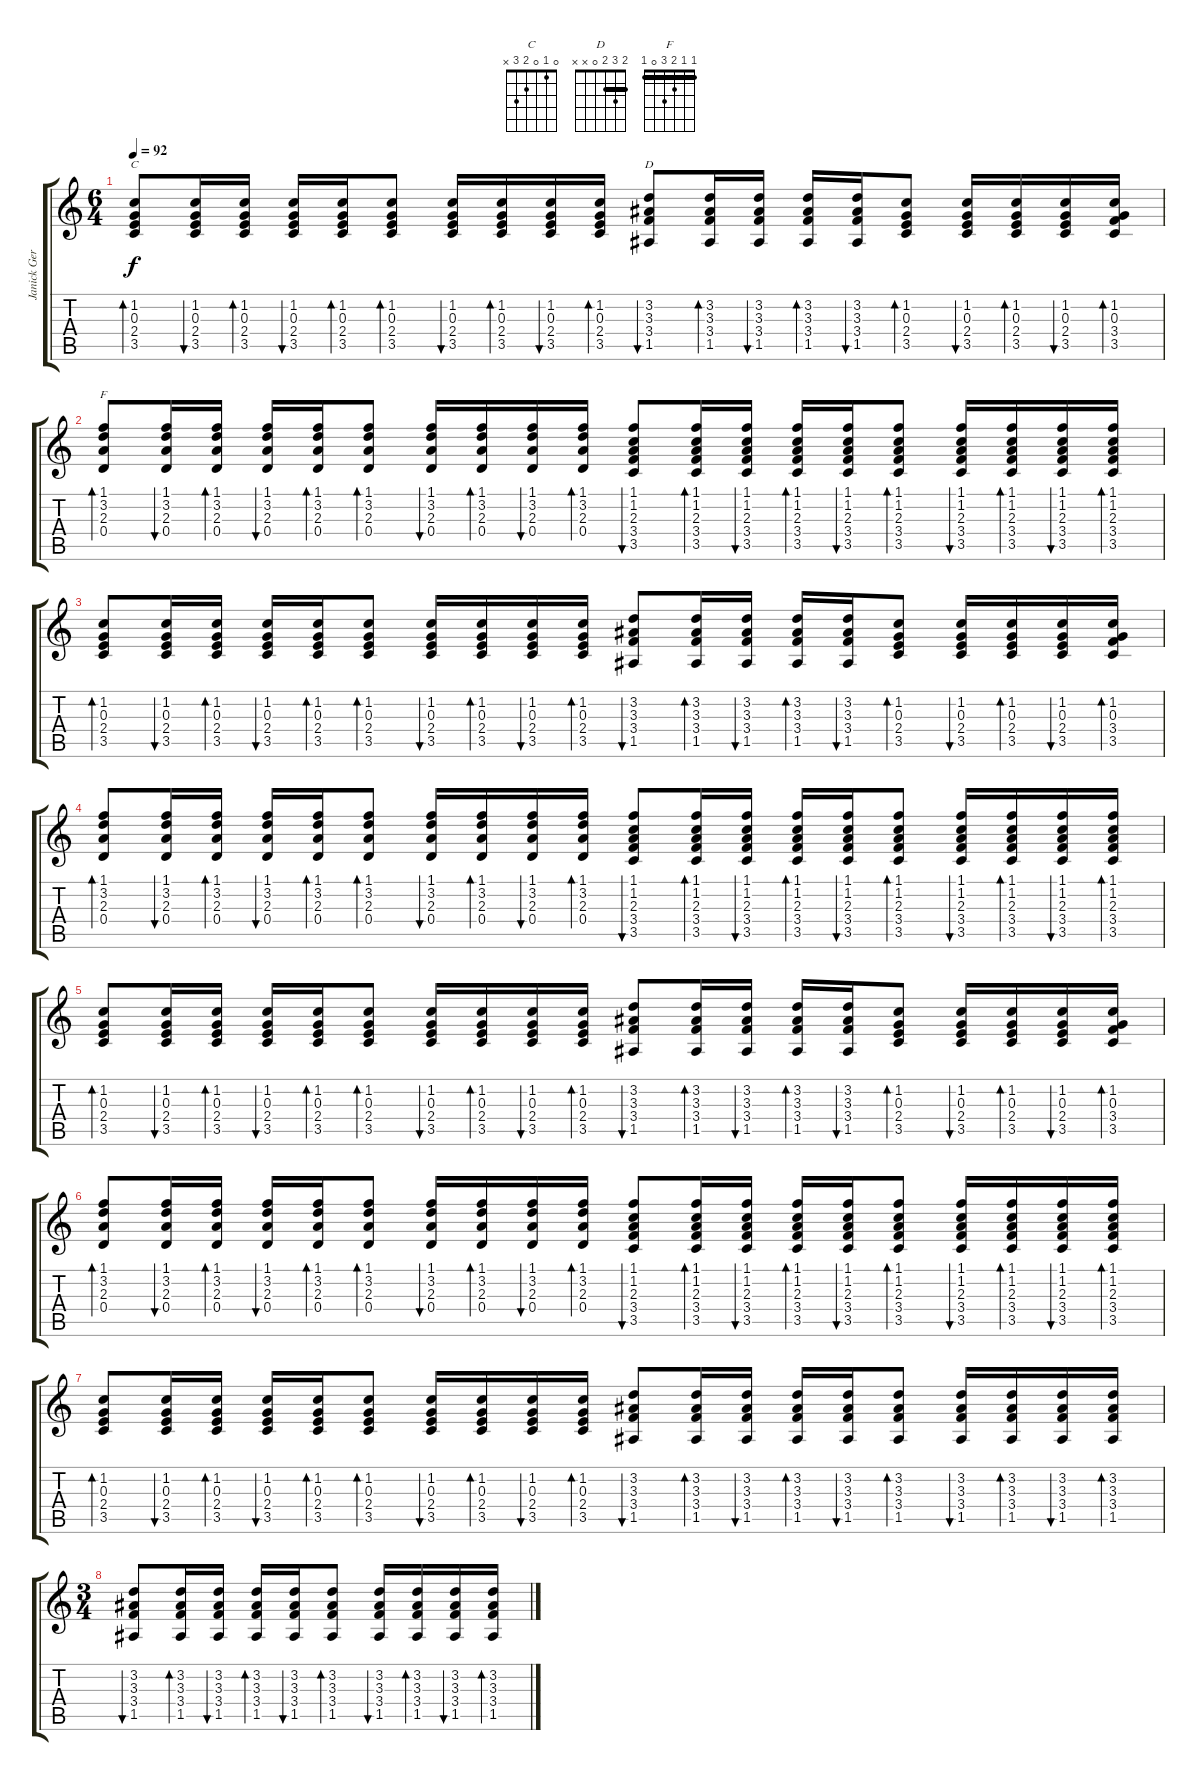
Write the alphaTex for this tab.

\track ("Janick Gers" "Janick Ger") {instrument acousticguitarsteel}
\staff {score tabs}
\tuning (E4 B3 G3 D3 A2 E2) {hide}
\chord ("C" 0 1 0 2 3 x)
\chord ("D" 2 3 2 0 x x) {barre 2}
\chord ("F" 1 1 2 3 0 1) {barre 1}
\ts (6 4)
\tempo 92
\clef g2
\ks c
(1.2 0.3 2.4 3.5).8{bd 60 ch "C" dy f} (1.2 0.3 2.4 3.5).16{bu 60} (1.2 0.3 2.4 3.5).16{bd 60} (1.2 0.3 2.4 3.5).16{bu 60} (1.2 0.3 2.4 3.5).16{bd 60} (1.2 0.3 2.4 3.5).8{bd 60} (1.2 0.3 2.4 3.5).16{bu 60} (1.2 0.3 2.4 3.5).16{bd 60} (1.2 0.3 2.4 3.5).16{bu 60} (1.2 0.3 2.4 3.5).16{bd 60} (3.2 3.3 3.4 1.5).8{bu 60 ch "D"} (3.2 3.3 3.4 1.5).16{bd 60} (3.2 3.3 3.4 1.5).16{bu 60} (3.2 3.3 3.4 1.5).16{bd 60} (3.2 3.3 3.4 1.5).16{bu 60} (1.2 0.3 2.4 3.5).8{bd 60} (1.2 0.3 2.4 3.5).16{bu 60} (1.2 0.3 2.4 3.5).16{bd 60} (1.2 0.3 2.4 3.5).16{bu 60} (1.2 0.3 3.4 3.5).16{bd 60} |
(1.1 3.2 2.3 0.4).8{bd 60 ch "F"} (1.1 3.2 2.3 0.4).16{bu 60} (1.1 3.2 2.3 0.4).16{bd 60} (1.1 3.2 2.3 0.4).16{bu 60} (1.1 3.2 2.3 0.4).16{bd 60} (1.1 3.2 2.3 0.4).8{bd 60} (1.1 3.2 2.3 0.4).16{bu 60} (1.1 3.2 2.3 0.4).16{bd 60} (1.1 3.2 2.3 0.4).16{bu 60} (1.1 3.2 2.3 0.4).16{bd 60} (1.1 1.2 2.3 3.4 3.5).8{bu 60} (1.1 1.2 2.3 3.4 3.5).16{bd 60} (1.1 1.2 2.3 3.4 3.5).16{bu 60} (1.1 1.2 2.3 3.4 3.5).16{bd 60} (1.1 1.2 2.3 3.4 3.5).16{bu 60} (1.1 1.2 2.3 3.4 3.5).8{bd 60} (1.1 1.2 2.3 3.4 3.5).16{bu 60} (1.1 1.2 2.3 3.4 3.5).16{bd 60} (1.1 1.2 2.3 3.4 3.5).16{bu 60} (1.1 1.2 2.3 3.4 3.5).16{bd 60} |
(1.2 0.3 2.4 3.5).8{bd 60} (1.2 0.3 2.4 3.5).16{bu 60} (1.2 0.3 2.4 3.5).16{bd 60} (1.2 0.3 2.4 3.5).16{bu 60} (1.2 0.3 2.4 3.5).16{bd 60} (1.2 0.3 2.4 3.5).8{bd 60} (1.2 0.3 2.4 3.5).16{bu 60} (1.2 0.3 2.4 3.5).16{bd 60} (1.2 0.3 2.4 3.5).16{bu 60} (1.2 0.3 2.4 3.5).16{bd 60} (3.2 3.3 3.4 1.5).8{bu 60} (3.2 3.3 3.4 1.5).16{bd 60} (3.2 3.3 3.4 1.5).16{bu 60} (3.2 3.3 3.4 1.5).16{bd 60} (3.2 3.3 3.4 1.5).16{bu 60} (1.2 0.3 2.4 3.5).8{bd 60} (1.2 0.3 2.4 3.5).16{bu 60} (1.2 0.3 2.4 3.5).16{bd 60} (1.2 0.3 2.4 3.5).16{bu 60} (1.2 0.3 3.4 3.5).16{bd 60} |
(1.1 3.2 2.3 0.4).8{bd 60} (1.1 3.2 2.3 0.4).16{bu 60} (1.1 3.2 2.3 0.4).16{bd 60} (1.1 3.2 2.3 0.4).16{bu 60} (1.1 3.2 2.3 0.4).16{bd 60} (1.1 3.2 2.3 0.4).8{bd 60} (1.1 3.2 2.3 0.4).16{bu 60} (1.1 3.2 2.3 0.4).16{bd 60} (1.1 3.2 2.3 0.4).16{bu 60} (1.1 3.2 2.3 0.4).16{bd 60} (1.1 1.2 2.3 3.4 3.5).8{bu 60} (1.1 1.2 2.3 3.4 3.5).16{bd 60} (1.1 1.2 2.3 3.4 3.5).16{bu 60} (1.1 1.2 2.3 3.4 3.5).16{bd 60} (1.1 1.2 2.3 3.4 3.5).16{bu 60} (1.1 1.2 2.3 3.4 3.5).8{bd 60} (1.1 1.2 2.3 3.4 3.5).16{bu 60} (1.1 1.2 2.3 3.4 3.5).16{bd 60} (1.1 1.2 2.3 3.4 3.5).16{bu 60} (1.1 1.2 2.3 3.4 3.5).16{bd 60} |
(1.2 0.3 2.4 3.5).8{bd 60} (1.2 0.3 2.4 3.5).16{bu 60} (1.2 0.3 2.4 3.5).16{bd 60} (1.2 0.3 2.4 3.5).16{bu 60} (1.2 0.3 2.4 3.5).16{bd 60} (1.2 0.3 2.4 3.5).8{bd 60} (1.2 0.3 2.4 3.5).16{bu 60} (1.2 0.3 2.4 3.5).16{bd 60} (1.2 0.3 2.4 3.5).16{bu 60} (1.2 0.3 2.4 3.5).16{bd 60} (3.2 3.3 3.4 1.5).8{bu 60} (3.2 3.3 3.4 1.5).16{bd 60} (3.2 3.3 3.4 1.5).16{bu 60} (3.2 3.3 3.4 1.5).16{bd 60} (3.2 3.3 3.4 1.5).16{bu 60} (1.2 0.3 2.4 3.5).8{bd 60} (1.2 0.3 2.4 3.5).16{bu 60} (1.2 0.3 2.4 3.5).16{bd 60} (1.2 0.3 2.4 3.5).16{bu 60} (1.2 0.3 3.4 3.5).16{bd 60} |
(1.1 3.2 2.3 0.4).8{bd 60} (1.1 3.2 2.3 0.4).16{bu 60} (1.1 3.2 2.3 0.4).16{bd 60} (1.1 3.2 2.3 0.4).16{bu 60} (1.1 3.2 2.3 0.4).16{bd 60} (1.1 3.2 2.3 0.4).8{bd 60} (1.1 3.2 2.3 0.4).16{bu 60} (1.1 3.2 2.3 0.4).16{bd 60} (1.1 3.2 2.3 0.4).16{bu 60} (1.1 3.2 2.3 0.4).16{bd 60} (1.1 1.2 2.3 3.4 3.5).8{bu 60} (1.1 1.2 2.3 3.4 3.5).16{bd 60} (1.1 1.2 2.3 3.4 3.5).16{bu 60} (1.1 1.2 2.3 3.4 3.5).16{bd 60} (1.1 1.2 2.3 3.4 3.5).16{bu 60} (1.1 1.2 2.3 3.4 3.5).8{bd 60} (1.1 1.2 2.3 3.4 3.5).16{bu 60} (1.1 1.2 2.3 3.4 3.5).16{bd 60} (1.1 1.2 2.3 3.4 3.5).16{bu 60} (1.1 1.2 2.3 3.4 3.5).16{bd 60} |
(1.2 0.3 2.4 3.5).8{bd 60} (1.2 0.3 2.4 3.5).16{bu 60} (1.2 0.3 2.4 3.5).16{bd 60} (1.2 0.3 2.4 3.5).16{bu 60} (1.2 0.3 2.4 3.5).16{bd 60} (1.2 0.3 2.4 3.5).8{bd 60} (1.2 0.3 2.4 3.5).16{bu 60} (1.2 0.3 2.4 3.5).16{bd 60} (1.2 0.3 2.4 3.5).16{bu 60} (1.2 0.3 2.4 3.5).16{bd 60} (3.2 3.3 3.4 1.5).8{bu 60} (3.2 3.3 3.4 1.5).16{bd 60} (3.2 3.3 3.4 1.5).16{bu 60} (3.2 3.3 3.4 1.5).16{bd 60} (3.2 3.3 3.4 1.5).16{bu 60} (3.2 3.3 3.4 1.5).8{bd 60} (3.2 3.3 3.4 1.5).16{bu 60} (3.2 3.3 3.4 1.5).16{bd 60} (3.2 3.3 3.4 1.5).16{bu 60} (3.2 3.3 3.4 1.5).16{bd 60} |
\ts (3 4)
(3.2 3.3 3.4 1.5).8{bu 60} (3.2 3.3 3.4 1.5).16{bd 60} (3.2 3.3 3.4 1.5).16{bu 60} (3.2 3.3 3.4 1.5).16{bd 60} (3.2 3.3 3.4 1.5).16{bu 60} (3.2 3.3 3.4 1.5).8{bd 60} (3.2 3.3 3.4 1.5).16{bu 60} (3.2 3.3 3.4 1.5).16{bd 60} (3.2 3.3 3.4 1.5).16{bu 60} (3.2 3.3 3.4 1.5).16{bd 60}
